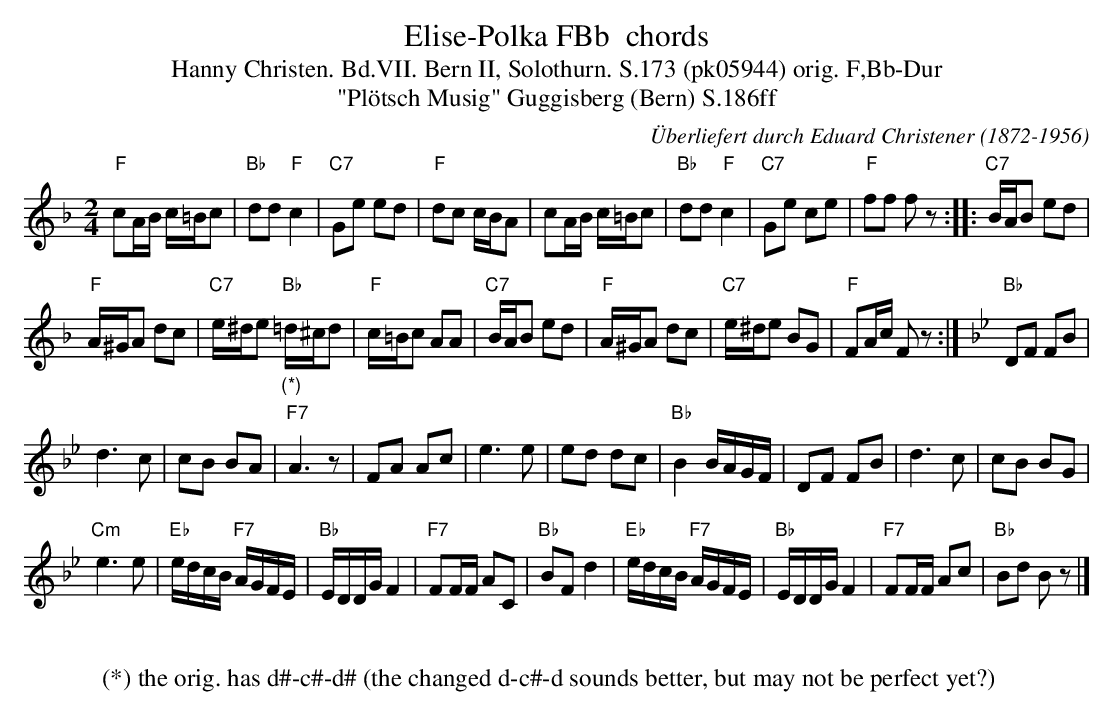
X:1
T: Elise-Polka FBb  chords
T:Hanny Christen. Bd.VII. Bern II, Solothurn. S.173 (pk05944) orig. F,Bb-Dur
T: "Pl\"otsch Musig" Guggisberg (Bern) S.186ff
C: \"Uberliefert durch Eduard Christener (1872-1956)
M:2/4
L:1/16
K:F %%MIDI gchordon
"F"c2AB c=Bc2 | "Bb"d2d2"F"c4 | "C7"G2e2 e2d2 | "F"d2c2 cBA2 | c2AB c=Bc2 | "Bb"d2d2"F"c4 | "C7"G2e2 c2e2 | "F"f2f2 f2z2 :: "C7"BAB2 e2d2 |
"F"A^GA2 d2c2 | "C7"e^de2 "_(*)""Bb"=d^cd2 | "F"c=Bc2 A2A2 | "C7"BAB2 e2d2 | "F"A^GA2 d2c2 | "C7"e^de2 B2G2 | "F"F2Ac F2z2 :| [K:Bb] [L:1/8] "Bb"DF FB |
d3c | cB BA | "F7"A3z | FA Ac | e3e | ed dc | "Bb"B2 B/A/G/F/ | DF FB | d3c | cB BG |
"Cm"e3e |  [L:1/16] "Eb"edcB "F7"AGFE | "Bb"EDDG F4 | "F7"F2FF A2C2 | "Bb"B2F2d4 | "Eb"edcB "F7"AGFE | "Bb"EDDG F4 | "F7"F2FF A2c2 | "Bb"B2d2 B2z2 |]
W:
W: (*) the orig. has d#-c#-d# (the changed d-c#-d sounds better, but may not be perfect yet?)
